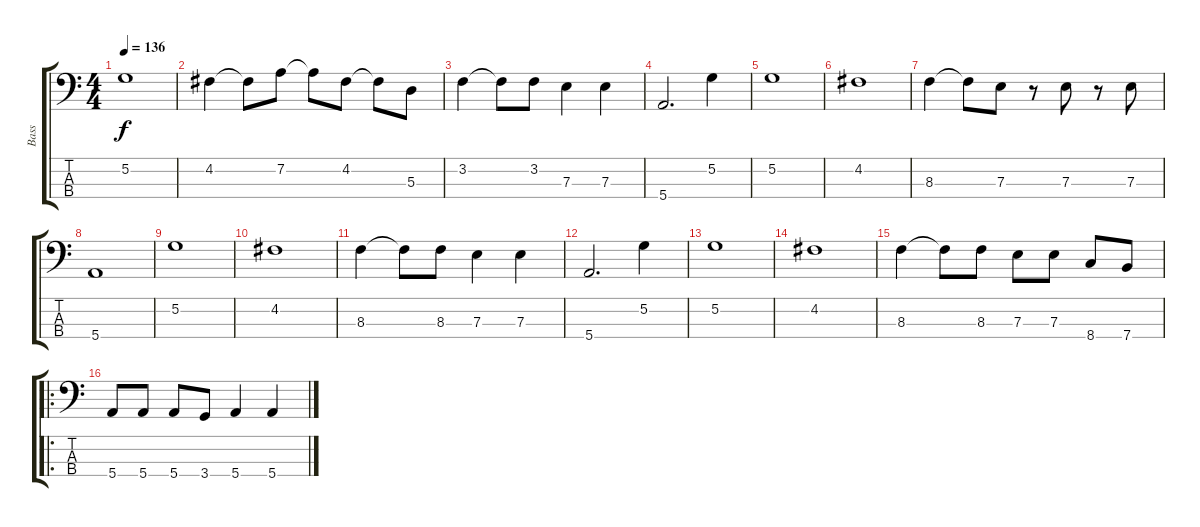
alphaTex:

\track ("Bass" "Bass") {instrument electricbassfinger}
\staff {score tabs}
\tuning (G2 D2 A1 E1) {hide}
\ts (4 4)
\tempo 136
\clef f4
\ks c
5.2.1{dy f} |
4.2.4 4.2{t}.8 7.2.8 7.2{t}.8 4.2.8 4.2{t}.8 5.3.8 |
3.2.4 3.2{t}.8 3.2.8 7.3.4 7.3.4 |
5.4.2{d} 5.2.4 |
5.2.1 |
4.2.1 |
8.3.4 8.3{t}.8 7.3.8 r.8 7.3.8 r.8 7.3.8 |
5.4.1 |
5.2.1 |
4.2.1 |
8.3.4 8.3{t}.8 8.3.8 7.3.4 7.3.4 |
5.4.2{d} 5.2.4 |
5.2.1 |
4.2.1 |
8.3.4 8.3{t}.8 8.3.8 7.3.8 7.3.8 8.4.8 7.4.8 |
\ro
5.4.8 5.4.8 5.4.8 3.4.8 5.4.4 5.4.4
